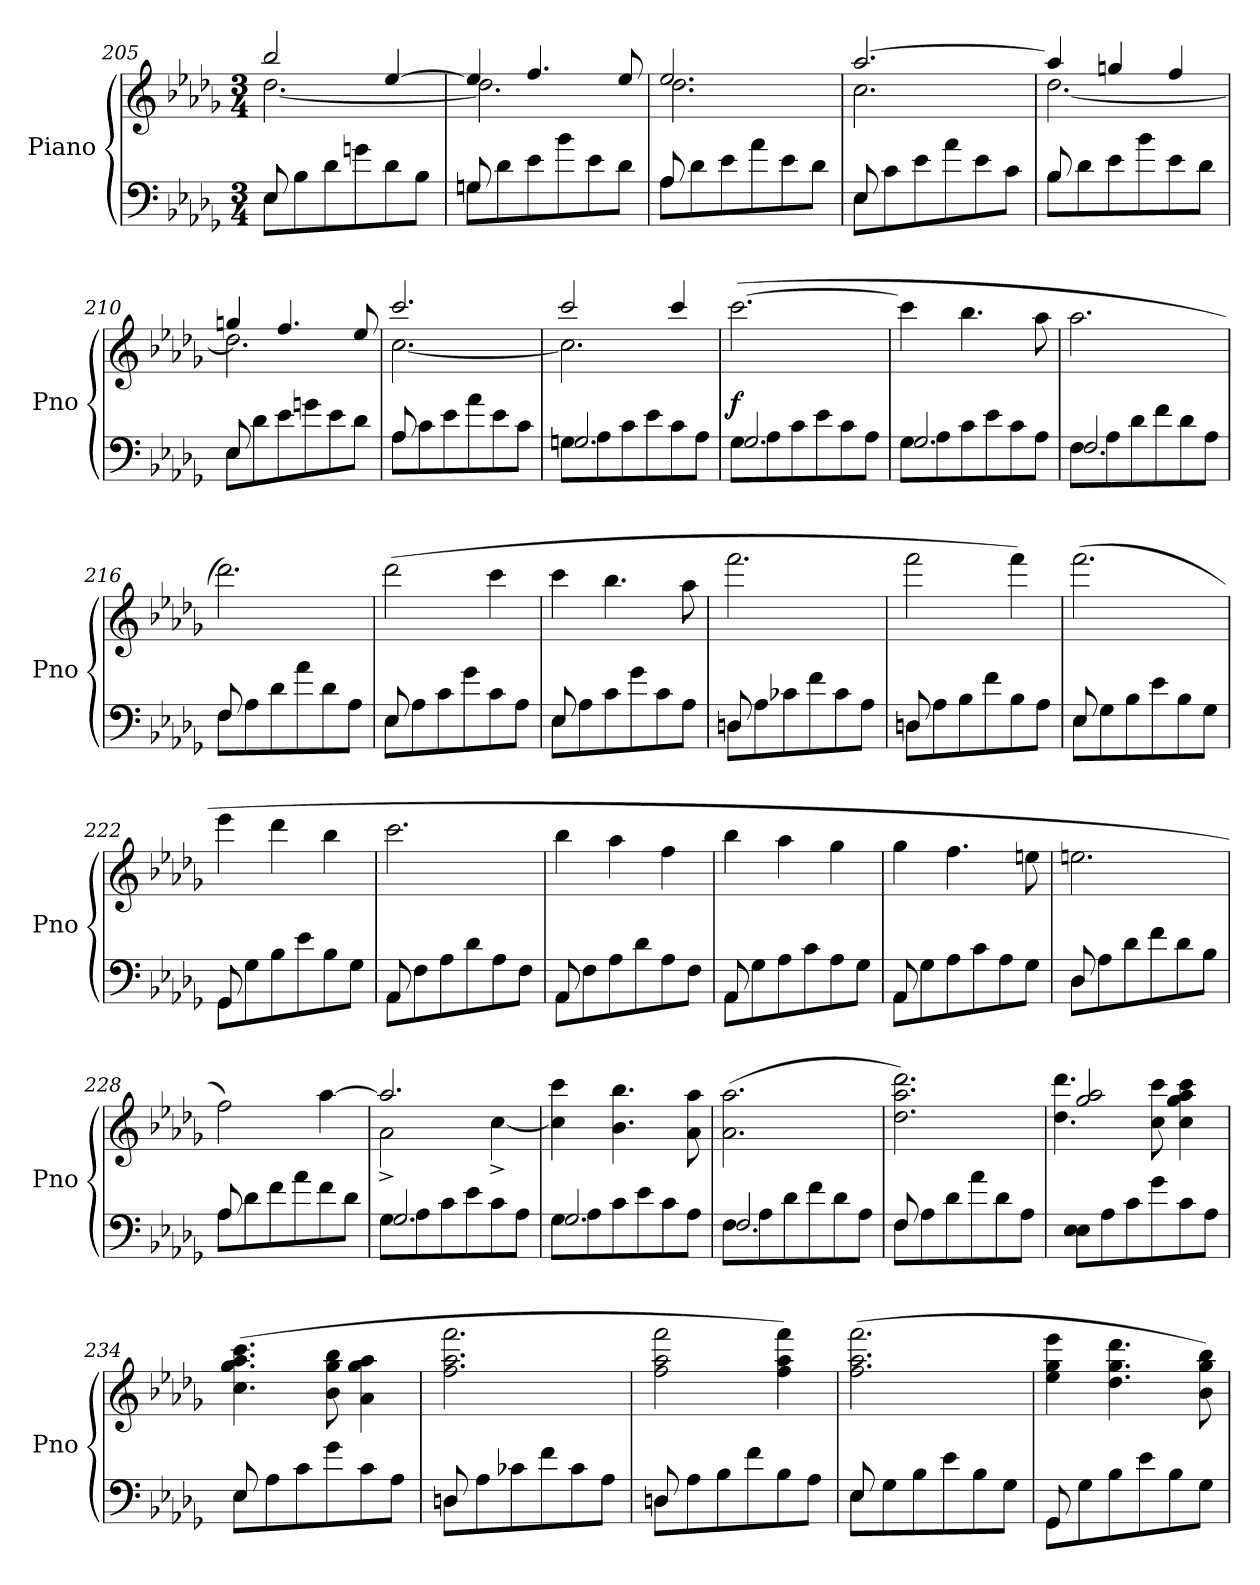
**kern	**kern	**dynam
*part1	*part1	*part1
*staff2	*staff1	*staff1/2
*I"Piano	*	*
*I'Pno	*	*
*clefF4	*clefG2	*
*k[b-e-a-d-g-]	*k[b-e-a-d-g-]	*
*b-:	*b-:	*
*M3/4	*M3/4	*
=205	=205	=205
*^	*^	*
8E-\L	8E-/	2bb-/	[2.dd-\	.
8B-\	2ryy	.	.	.
8d-\	.	.	.	.
8gn\	.	.	.	.
8d-\	.	[4ee-/	.	.
8B-\J	8ryy	.	.	.
=206	=206	=206	=206	=206
8Gn\L	8Gn/	4ee-/]	2.dd-\]	.
8d-\	2ryy	.	.	.
8e-\	.	4.ff/	.	.
8b-\	.	.	.	.
8e-\	.	.	.	.
8d-\J	8ryy	8ee-/	.	.
=207	=207	=207	=207	=207
8A-\L	8A-/	2.ee-/	2.dd-\	.
8d-\	2ryy	.	.	.
8e-\	.	.	.	.
8a-\	.	.	.	.
8e-\	.	.	.	.
8d-\J	8ryy	.	.	.
=208	=208	=208	=208	=208
8E-\L	8E-/	[2.aa-/	2.cc\	.
8c\	2ryy	.	.	.
8e-\	.	.	.	.
8a-\	.	.	.	.
8e-\	.	.	.	.
8c\J	8ryy	.	.	.
=209	=209	=209	=209	=209
8B-\L	8B-/	4aa-/]	[2.dd-\	.
8d-\	2ryy	.	.	.
8e-\	.	4ggn/	.	.
8b-\	.	.	.	.
8e-\	.	4ff/	.	.
8d-\J	8ryy	.	.	.
=210	=210	=210	=210	=210
8E-\L	8E-/	4ggn/	2.dd-\]	.
8d-\	2ryy	.	.	.
8e-\	.	4.ff/	.	.
8gn\	.	.	.	.
8e-\	.	.	.	.
8d-\J	8ryy	8ee-/	.	.
=211	=211	=211	=211	=211
8A-\L	8A-/	2.ccc/	[2.cc\	.
8c\	2ryy	.	.	.
8e-\	.	.	.	.
8a-\	.	.	.	.
8e-\	.	.	.	.
8c\J	8ryy	.	.	.
=212	=212	=212	=212	=212
8Gn\L	2.Gn/	2ccc/	2.cc\]	.
8A-\	.	.	.	.
8c\	.	.	.	.
8e-\	.	.	.	.
8c\	.	4ccc/	.	.
8A-\J	.	.	.	.
*	*	*v	*v	*
=213	=213	=213	=213
8G-\L	2.G-/	([2.ccc\	f
8A-\	.	.	.
8c\	.	.	.
8e-\	.	.	.
8c\	.	.	.
8A-\J	.	.	.
=214	=214	=214	=214
8G-\L	2.G-/	4ccc\]	.
8A-\	.	.	.
8c\	.	4.bb-\	.
8e-\	.	.	.
8c\	.	.	.
8A-\J	.	8aa-\	.
=215	=215	=215	=215
8F\L	2.F/	2.aa-\	.
8A-\	.	.	.
8d-\	.	.	.
8f\	.	.	.
8d-\	.	.	.
8A-\J	.	.	.
=216	=216	=216	=216
8F\L	8F/	2.ddd-\)	.
8A-\	2ryy	.	.
8d-\	.	.	.
8a-\	.	.	.
8d-\	.	.	.
8A-\J	8ryy	.	.
=217	=217	=217	=217
8E-\L	8E-/	(2ddd-\	.
8A-\	2ryy	.	.
8c\	.	.	.
8g-\	.	.	.
8c\	.	4ccc\	.
8A-\J	8ryy	.	.
=218	=218	=218	=218
8E-\L	8E-/	4ccc\	.
8A-\	2ryy	.	.
8c\	.	4.bb-\	.
8g-\	.	.	.
8c\	.	.	.
8A-\J	8ryy	8aa-\	.
=219	=219	=219	=219
8Dn\L	8Dn/	2.fff\	.
8A-\	2ryy	.	.
8c-X\	.	.	.
8f\	.	.	.
8c-\	.	.	.
8A-\J	8ryy	.	.
=220	=220	=220	=220
8Dn\L	8Dn/	2fff\	.
8A-\	2ryy	.	.
8B-\	.	.	.
8f\	.	.	.
8B-\	.	4fff\)	.
8A-\J	8ryy	.	.
=221	=221	=221	=221
8E-\L	8E-/	(2.fff\	.
8G-\	2ryy	.	.
8B-\	.	.	.
8e-\	.	.	.
8B-\	.	.	.
8G-\J	8ryy	.	.
=222	=222	=222	=222
8GG-\L	8GG-/	4eee-\	.
8G-\	2ryy	.	.
8B-\	.	4ddd-\	.
8e-\	.	.	.
8B-\	.	4bb-\	.
8G-\J	8ryy	.	.
=223	=223	=223	=223
8AA-\L	8AA-/	2.ccc\	.
8F\	2ryy	.	.
8A-\	.	.	.
8d-\	.	.	.
8A-\	.	.	.
8F\J	8ryy	.	.
=224	=224	=224	=224
8AA-\L	8AA-/	4bb-\	.
8F\	2ryy	.	.
8A-\	.	4aa-\	.
8d-\	.	.	.
8A-\	.	4ff\	.
8F\J	8ryy	.	.
=225	=225	=225	=225
8AA-\L	8AA-/	4bb-\	.
8G-\	2ryy	.	.
8A-\	.	4aa-\	.
8c\	.	.	.
8A-\	.	4gg-\	.
8G-\J	8ryy	.	.
=226	=226	=226	=226
8AA-\L	8AA-/	4gg-\	.
8G-\	2ryy	.	.
8A-\	.	4.ff\	.
8c\	.	.	.
8A-\	.	.	.
8G-\J	8ryy	8een\	.
=227	=227	=227	=227
8D-\L	8D-/	2.een\	.
8A-\	2ryy	.	.
8d-\	.	.	.
8f\	.	.	.
8d-\	.	.	.
8B-\J	8ryy	.	.
=228	=228	=228	=228
8A-\L	8A-/	2ff\)	.
8d-\	2ryy	.	.
8f\	.	.	.
8a-\	.	.	.
8f\	.	[4aa-\	.
8d-\J	8ryy	.	.
=229	=229	=229	=229
*	*	*^	*
8G-\L	2.G-/	2.aa-/]	2a-^\	.
8A-\	.	.	.	.
8c\	.	.	.	.
8e-\	.	.	.	.
8c\	.	.	[4cc^\	.
8A-\J	.	.	.	.
*	*	*v	*v	*
=230	=230	=230	=230
8G-\L	2.G-/	4cc]\ 4ccc\	.
8A-\	.	.	.
8c\	.	4.b-\ 4.bb-\	.
8e-\	.	.	.
8c\	.	.	.
8A-\J	.	8a-\ 8aa-\	.
=231	=231	=231	=231
8F\L	2.F/	(2.a-\ 2.aa-\	.
8A-\	.	.	.
8d-\	.	.	.
8f\	.	.	.
8d-\	.	.	.
8A-\J	.	.	.
=232	=232	=232	=232
8F\L	8F/	2.dd-\ 2.aa-\ 2.ddd-\)	.
8A-\	2ryy	.	.
8d-\	.	.	.
8a-\	.	.	.
8d-\	.	.	.
8A-\J	8ryy	.	.
*v	*v	*	*
=233	=233	=233
*	*^	*
8E-/ 8E-/L	2gg-/ 2aa-/	4.dd-\ 4.ddd-\	.
8A-\	.	.	.
8c\	.	.	.
8g-\	.	8cc\ 8ccc\	.
8c\	4ryy	4cc\ 4gg-\ 4aa-\ 4ccc\	.
8A-\J	.	.	.
*	*v	*v	*
=234	=234	=234
*^	*	*
8E-\L	8E-/	(4.cc\ 4.gg-\ 4.aa-\ 4.ccc\	.
8A-\	2ryy	.	.
8c\	.	.	.
8g-\	.	8b-\ 8gg-\ 8bb-\	.
8c\	.	4a-\ 4gg-\ 4aa-\	.
8A-\J	8ryy	.	.
=235	=235	=235	=235
8Dn\L	8Dn/	2.ff\ 2.aa-\ 2.fff\	.
8A-\	2ryy	.	.
8c-X\	.	.	.
8f\	.	.	.
8c-\	.	.	.
8A-\J	8ryy	.	.
=236	=236	=236	=236
8Dn\L	8Dn/	2ff\ 2aa-\ 2fff\	.
8A-\	2ryy	.	.
8B-\	.	.	.
8f\	.	.	.
8B-\	.	4ff\ 4aa-\ 4fff\)	.
8A-\J	8ryy	.	.
=237	=237	=237	=237
8E-\L	8E-/	(2.ff\ 2.aa-\ 2.fff\	.
8G-\	2ryy	.	.
8B-\	.	.	.
8e-\	.	.	.
8B-\	.	.	.
8G-\J	8ryy	.	.
=238	=238	=238	=238
8GG-\L	8GG-/	4ee-\ 4gg-\ 4eee-\	.
8G-\	2ryy	.	.
8B-\	.	4.dd-\ 4.gg-\ 4.ddd-\	.
8e-\	.	.	.
8B-\	.	.	.
8G-\J	8ryy	8b-\ 8gg-\ 8bb-\)	.
*v	*v	*	*
=	=	=
*-	*-	*-
